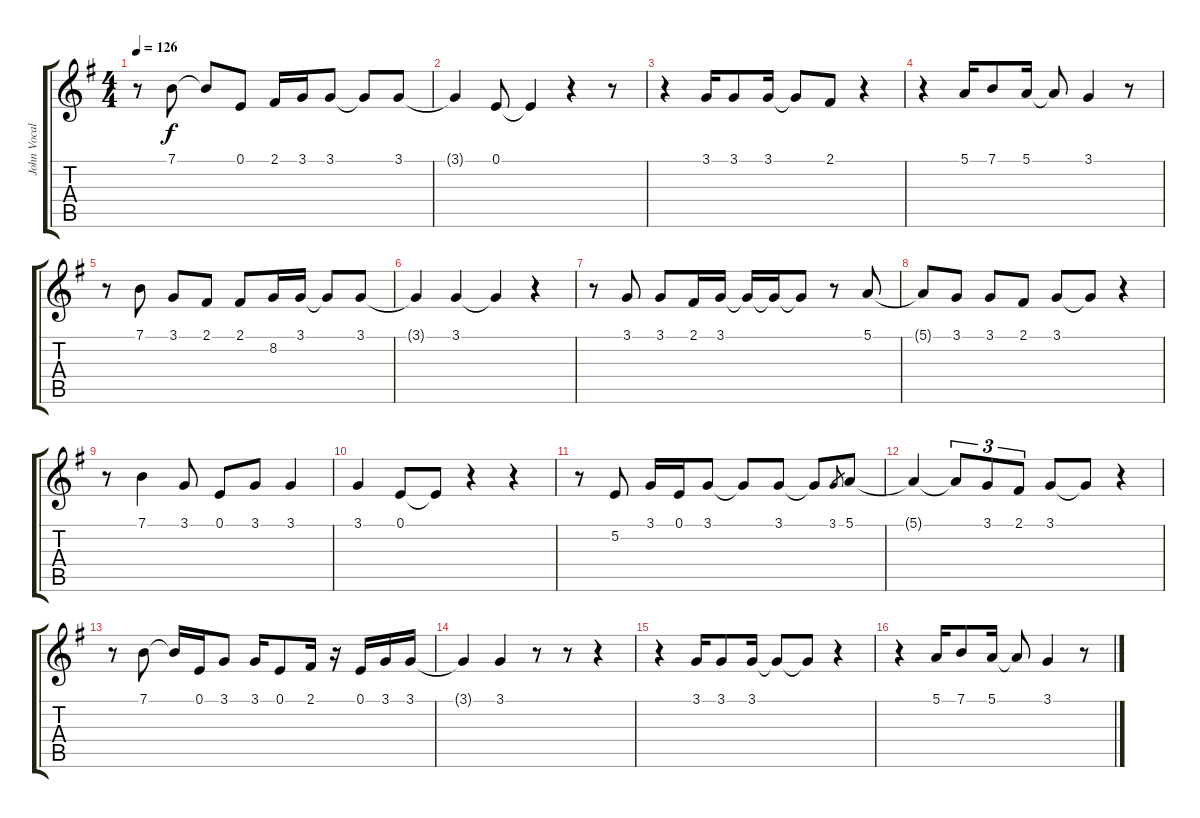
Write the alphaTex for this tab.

\track ("John Vocal" "John Vocal") {instrument tenorsax}
\staff {score tabs}
\tuning (E4 B3 G3 D3 A2 E2) {hide}
\ts (4 4)
\tempo 126
\clef g2
\ks g
r.8{dy f} 7.1.8 7.1{t}.8 0.1.8 2.1.16 3.1.16 3.1.8 3.1{t}.8 3.1.8 |
3.1{t}.4 0.1.8 0.1{t}.4 r.4 r.8 |
r.4 3.1.16 3.1.8 3.1.16 3.1{t}.8 2.1.8 r.4 |
r.4 5.1.16 7.1.8 5.1.16 5.1{t}.8 3.1.4 r.8 |
r.8 7.1.8 3.1.8 2.1.8 2.1.8 8.2.16 3.1.16 3.1{t}.8 3.1.8 |
3.1{t}.4 3.1.4 3.1{t}.4 r.4 |
r.8 3.1.8 3.1.8 2.1.16 3.1.16 3.1{t}.16 3.1{t}.16 3.1{t}.8 r.8 5.1.8 |
5.1{t}.8 3.1.8 3.1.8 2.1.8 3.1.8 3.1{t}.8 r.4 |
r.8 7.1.4 3.1.8 0.1.8 3.1.8 3.1.4 |
3.1.4 0.1.8 0.1{t}.8 r.4 r.4 |
r.8 5.2.8 3.1.16 0.1.16 3.1.8 3.1{t}.8 3.1.8 3.1{t}.8 3.1.8{gr} 5.1.8 |
5.1{t}.4 5.1{t}.8{tu (3 2)} 3.1.8{tu (3 2)} 2.1.8{tu (3 2)} 3.1.8 3.1{t}.8 r.4 |
r.8 7.1.8 7.1{t}.16 0.1.16 3.1.8 3.1.16 0.1.8 2.1.16 r.16 0.1.16 3.1.16 3.1.16 |
3.1{t}.4 3.1.4 r.8 r.8 r.4 |
r.4 3.1.16 3.1.8 3.1.16 3.1{t}.8 3.1{t}.8 r.4 |
r.4 5.1.16 7.1.8 5.1.16 5.1{t}.8 3.1.4 r.8
